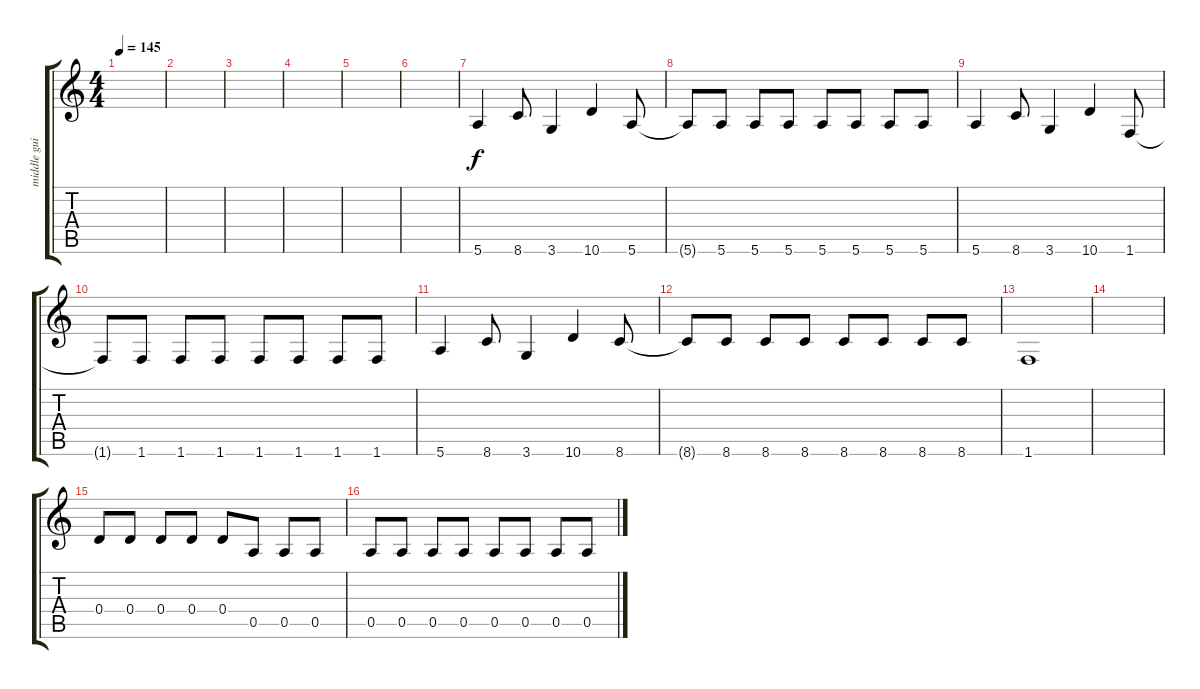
\track ("middle guitars" "middle gui") {instrument distortionguitar}
\staff {score tabs}
\tuning (E4 B3 G3 D3 A2 E2) {hide}
\ts (4 4)
\tempo 145
\clef g2
\ks c
|
|
|
|
|
|
5.6.4 8.6.8 3.6.4 10.6.4 5.6.8 |
5.6{t}.8 5.6.8 5.6.8 5.6.8 5.6.8 5.6.8 5.6.8 5.6.8 |
5.6.4 8.6.8 3.6.4 10.6.4 1.6.8 |
1.6{t}.8 1.6.8 1.6.8 1.6.8 1.6.8 1.6.8 1.6.8 1.6.8 |
5.6.4 8.6.8 3.6.4 10.6.4 8.6.8 |
8.6{t}.8 8.6.8 8.6.8 8.6.8 8.6.8 8.6.8 8.6.8 8.6.8 |
1.6.1 |
|
0.4.8 0.4.8 0.4.8 0.4.8 0.4.8 0.5.8 0.5.8 0.5.8 |
0.5.8 0.5.8 0.5.8 0.5.8 0.5.8 0.5.8 0.5.8 0.5.8
